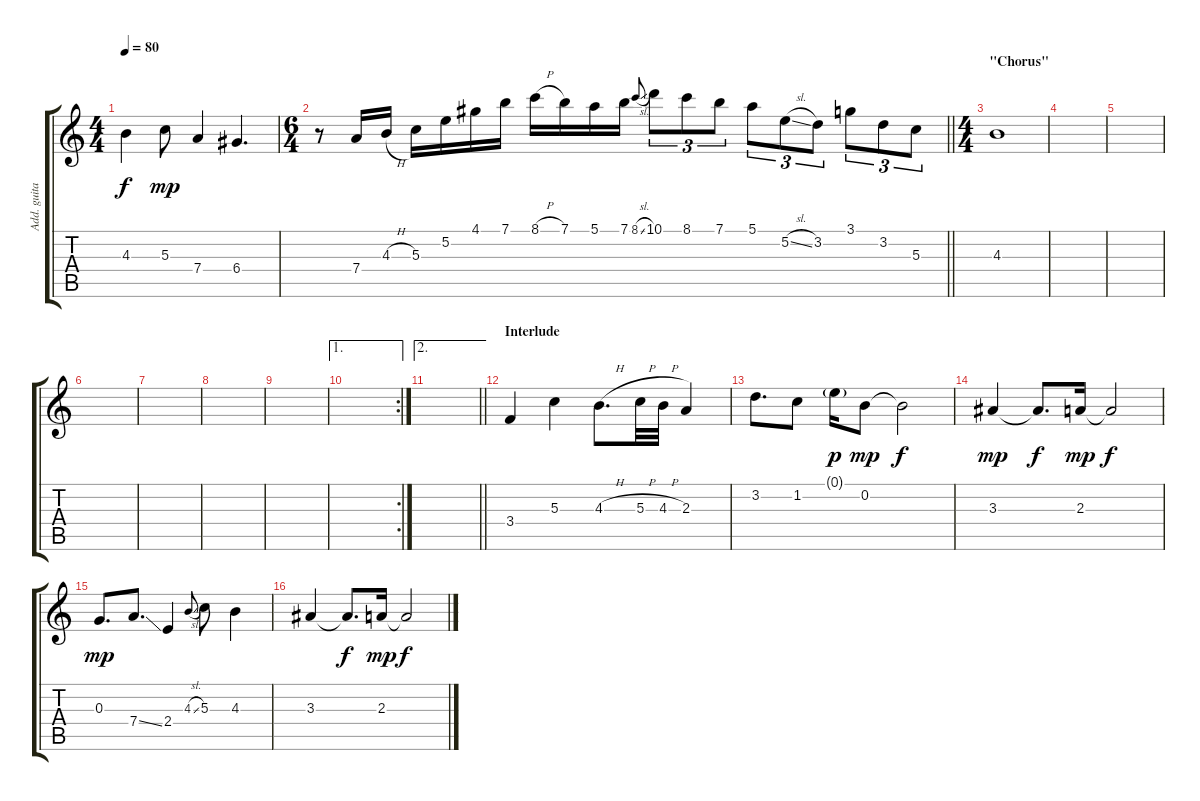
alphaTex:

\track ("Add. guitar I" "Add. guita") {instrument electricguitarclean}
\staff {score tabs}
\tuning (E4 B3 G3 D3 A2 E2) {hide}
\ts (4 4)
\tempo 80
\clef g2
\ks c
4.3{t}.4{dy f} 5.3.8{dy mp} 7.4.4 6.4.4{d} |
\ts (6 4)
\barLineRight lightlight
r.8 7.4.16 4.3{h}.16 5.3.16 5.2.16 4.1.16 7.1.16 8.1{h}.16 7.1.16 5.1.16 7.1.16 8.1{sl}.8{gr onbeat} 10.1.8{tu (3 2)} 8.1.8{tu (3 2)} 7.1.8{tu (3 2)} 5.1.8{tu (3 2)} 5.2{sl}.8{tu (3 2)} 3.2.8{tu (3 2)} 3.1.8{tu (3 2)} 3.2.8{tu (3 2)} 5.3.8{tu (3 2)} |
\ts (4 4)
\section ("" "\"Chorus\"")
4.3.1 |
|
|
|
|
|
|
\ae 1
\rc 2
|
\ae 2
\barLineRight lightlight
|
\section ("" "Interlude")
3.4.4 5.3.4 4.3{h}.8{d} 5.3{h}.32 4.3{h}.32 2.3.4 |
3.2.8{d} 1.2.8 0.1{g}.16{dy p} 0.2.8{dy mp} 0.2{t}.2{dy f} |
3.3.4{dy mp} 3.3{t}.8{d dy f} 2.3.16{dy mp} 2.3{t}.2{dy f} |
0.3.8{d dy mp} 7.4{ss}.8{d} 2.4.4 4.3{sl}.8{gr onbeat} 5.3.8 4.3.4 |
3.3.4 3.3{t}.8{d dy f} 2.3.16{dy mp} 2.3{t}.2{dy f}
